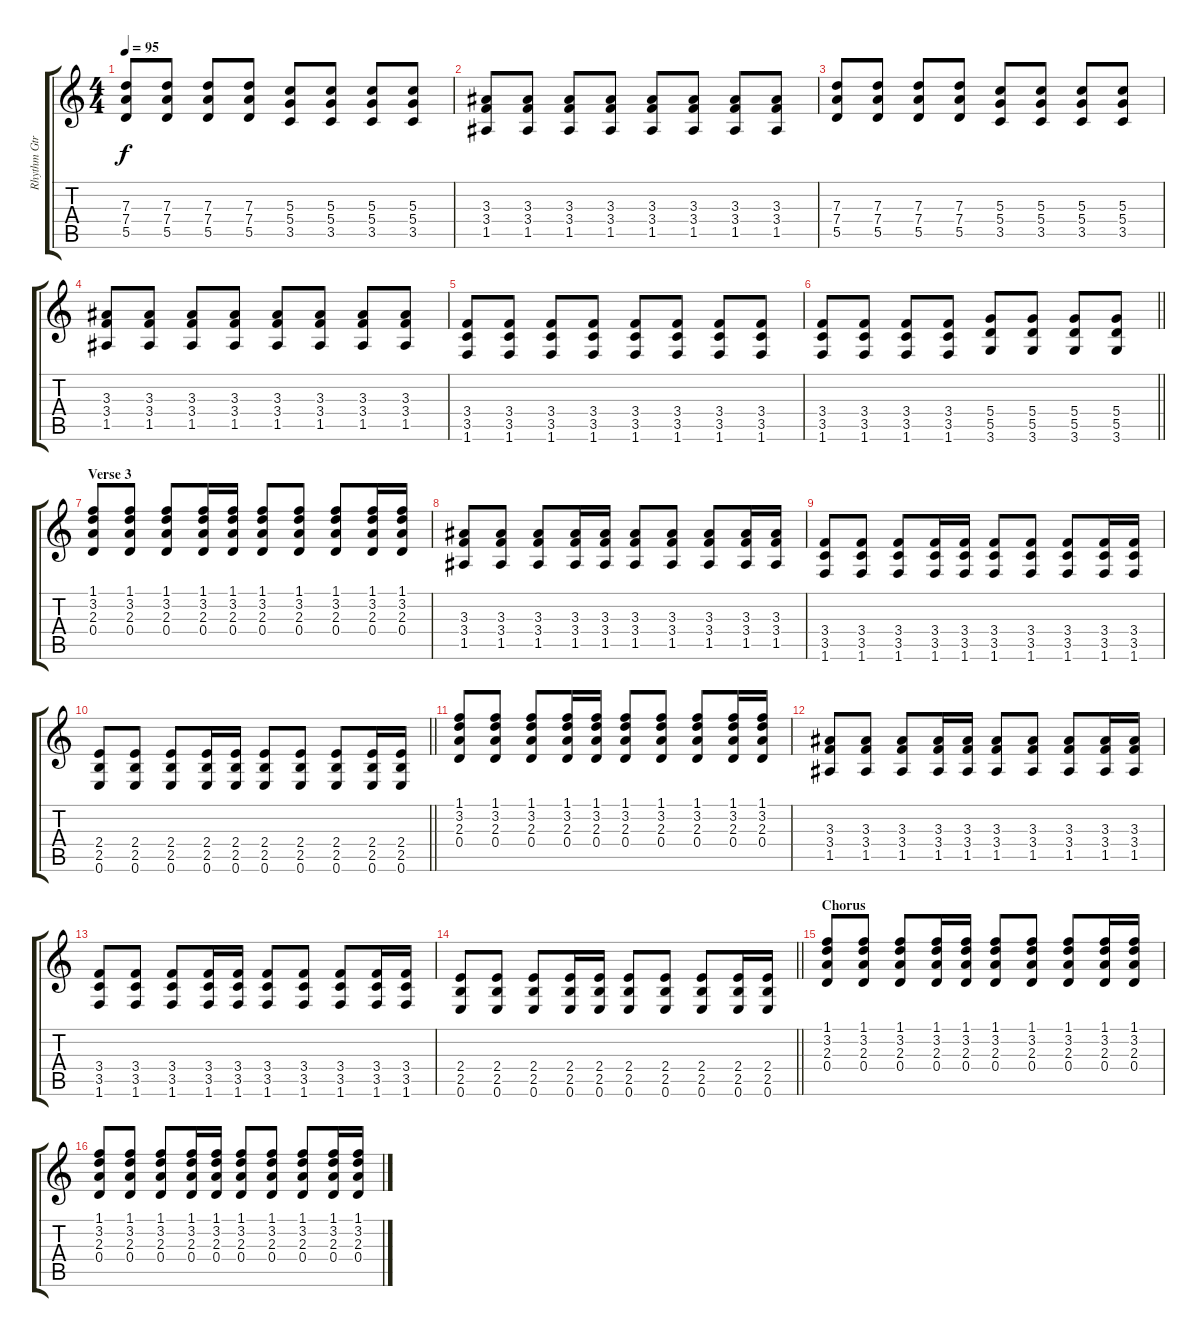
\track ("Rhythm Gtr." "Rhythm Gtr") {instrument acousticguitarsteel}
\staff {score tabs}
\tuning (E4 B3 G3 D3 A2 E2) {hide}
\ts (4 4)
\tempo 95
\clef g2
\ks c
(7.3 7.4 5.5).8{dy f} (7.3 7.4 5.5).8 (7.3 7.4 5.5).8 (7.3 7.4 5.5).8 (5.3 5.4 3.5).8 (5.3 5.4 3.5).8 (5.3 5.4 3.5).8 (5.3 5.4 3.5).8 |
(3.3 3.4 1.5).8 (3.3 3.4 1.5).8 (3.3 3.4 1.5).8 (3.3 3.4 1.5).8 (3.3 3.4 1.5).8 (3.3 3.4 1.5).8 (3.3 3.4 1.5).8 (3.3 3.4 1.5).8 |
(7.3 7.4 5.5).8 (7.3 7.4 5.5).8 (7.3 7.4 5.5).8 (7.3 7.4 5.5).8 (5.3 5.4 3.5).8 (5.3 5.4 3.5).8 (5.3 5.4 3.5).8 (5.3 5.4 3.5).8 |
(3.3 3.4 1.5).8 (3.3 3.4 1.5).8 (3.3 3.4 1.5).8 (3.3 3.4 1.5).8 (3.3 3.4 1.5).8 (3.3 3.4 1.5).8 (3.3 3.4 1.5).8 (3.3 3.4 1.5).8 |
(3.4 3.5 1.6).8 (3.4 3.5 1.6).8 (3.4 3.5 1.6).8 (3.4 3.5 1.6).8 (3.4 3.5 1.6).8 (3.4 3.5 1.6).8 (3.4 3.5 1.6).8 (3.4 3.5 1.6).8 |
\barLineRight lightlight
(3.4 3.5 1.6).8 (3.4 3.5 1.6).8 (3.4 3.5 1.6).8 (3.4 3.5 1.6).8 (5.4 5.5 3.6).8 (5.4 5.5 3.6).8 (5.4 5.5 3.6).8 (5.4 5.5 3.6).8 |
\section ("" "Verse 3")
(1.1 3.2 2.3 0.4).8 (1.1 3.2 2.3 0.4).8 (1.1 3.2 2.3 0.4).8 (1.1 3.2 2.3 0.4).16 (1.1 3.2 2.3 0.4).16 (1.1 3.2 2.3 0.4).8 (1.1 3.2 2.3 0.4).8 (1.1 3.2 2.3 0.4).8 (1.1 3.2 2.3 0.4).16 (1.1 3.2 2.3 0.4).16 |
(3.3 3.4 1.5).8 (3.3 3.4 1.5).8 (3.3 3.4 1.5).8 (3.3 3.4 1.5).16 (3.3 3.4 1.5).16 (3.3 3.4 1.5).8 (3.3 3.4 1.5).8 (3.3 3.4 1.5).8 (3.3 3.4 1.5).16 (3.3 3.4 1.5).16 |
(3.4 3.5 1.6).8 (3.4 3.5 1.6).8 (3.4 3.5 1.6).8 (3.4 3.5 1.6).16 (3.4 3.5 1.6).16 (3.4 3.5 1.6).8 (3.4 3.5 1.6).8 (3.4 3.5 1.6).8 (3.4 3.5 1.6).16 (3.4 3.5 1.6).16 |
\barLineRight lightlight
(2.4 2.5 0.6).8 (2.4 2.5 0.6).8 (2.4 2.5 0.6).8 (2.4 2.5 0.6).16 (2.4 2.5 0.6).16 (2.4 2.5 0.6).8 (2.4 2.5 0.6).8 (2.4 2.5 0.6).8 (2.4 2.5 0.6).16 (2.4 2.5 0.6).16 |
(1.1 3.2 2.3 0.4).8 (1.1 3.2 2.3 0.4).8 (1.1 3.2 2.3 0.4).8 (1.1 3.2 2.3 0.4).16 (1.1 3.2 2.3 0.4).16 (1.1 3.2 2.3 0.4).8 (1.1 3.2 2.3 0.4).8 (1.1 3.2 2.3 0.4).8 (1.1 3.2 2.3 0.4).16 (1.1 3.2 2.3 0.4).16 |
(3.3 3.4 1.5).8 (3.3 3.4 1.5).8 (3.3 3.4 1.5).8 (3.3 3.4 1.5).16 (3.3 3.4 1.5).16 (3.3 3.4 1.5).8 (3.3 3.4 1.5).8 (3.3 3.4 1.5).8 (3.3 3.4 1.5).16 (3.3 3.4 1.5).16 |
(3.4 3.5 1.6).8 (3.4 3.5 1.6).8 (3.4 3.5 1.6).8 (3.4 3.5 1.6).16 (3.4 3.5 1.6).16 (3.4 3.5 1.6).8 (3.4 3.5 1.6).8 (3.4 3.5 1.6).8 (3.4 3.5 1.6).16 (3.4 3.5 1.6).16 |
\barLineRight lightlight
(2.4 2.5 0.6).8 (2.4 2.5 0.6).8 (2.4 2.5 0.6).8 (2.4 2.5 0.6).16 (2.4 2.5 0.6).16 (2.4 2.5 0.6).8 (2.4 2.5 0.6).8 (2.4 2.5 0.6).8 (2.4 2.5 0.6).16 (2.4 2.5 0.6).16 |
\section ("" "Chorus")
(1.1 3.2 2.3 0.4).8 (1.1 3.2 2.3 0.4).8 (1.1 3.2 2.3 0.4).8 (1.1 3.2 2.3 0.4).16 (1.1 3.2 2.3 0.4).16 (1.1 3.2 2.3 0.4).8 (1.1 3.2 2.3 0.4).8 (1.1 3.2 2.3 0.4).8 (1.1 3.2 2.3 0.4).16 (1.1 3.2 2.3 0.4).16 |
(1.1 3.2 2.3 0.4).8 (1.1 3.2 2.3 0.4).8 (1.1 3.2 2.3 0.4).8 (1.1 3.2 2.3 0.4).16 (1.1 3.2 2.3 0.4).16 (1.1 3.2 2.3 0.4).8 (1.1 3.2 2.3 0.4).8 (1.1 3.2 2.3 0.4).8 (1.1 3.2 2.3 0.4).16 (1.1 3.2 2.3 0.4).16
